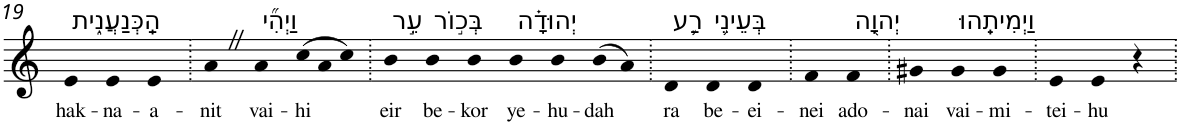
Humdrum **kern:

**kern	**text
*part1	*part1
*staff1	*staff1
*I"Piano	*
*I'Pno	*
!!LO:PB:g=z
*clefG2	*
*k[]	*
=19	=19
!LO:TX:a:t=הַֽכְּנַעֲנִ֑ית	!
!	!LO:LY:b
4e	hak-
!	!LO:LY:b
4e	-na-
!	!LO:LY:b
4e	-a-
=20.	=20.
!	!LO:LY:b
4aZ	-nit
!LO:TX:a:t=וַיְהִ֞י	!
!	!LO:LY:b
4a	vai-
*Xtuplet	*
!	!LO:LY:b
(>12cc	-hi
12a	.
12cc)	.
=21.	=21.
!LO:TX:a:t=עֵ֣ר	!
!	!LO:LY:b
4b	eir
!LO:TX:a:t=בְּכ֣וֹר	!
!	!LO:LY:b
4b	be-
!	!LO:LY:b
4b	-kor
!LO:TX:a:t=יְהוּדָ֗ה	!
!	!LO:LY:b
4b	ye-
!	!LO:LY:b
4b	-hu-
!	!LO:LY:b
(>8b	-dah
8a)	.
=22.	=22.
!LO:TX:a:t=רַ֛ע	!
!	!LO:LY:b
4d	ra
!LO:TX:a:t=בְּעֵינֵ֥י	!
!	!LO:LY:b
4d	be-
!	!LO:LY:b
4d	-ei-
=23.	=23.
!	!LO:LY:b
4f	-nei
!LO:TX:a:t=יְהוָ֖ה	!
!	!LO:LY:b
4f	ado-
=24.	=24.
!	!LO:LY:b
4g#X	-nai
!LO:TX:a:t=וַיְמִיתֵֽהוּ	!
!	!LO:LY:b
4g#	vai-
!	!LO:LY:b
4g#	-mi-
=25.	=25.
!	!LO:LY:b
4e	-tei-
!	!LO:LY:b
4e	-hu
4r	.
=.	=.
*-	*-
